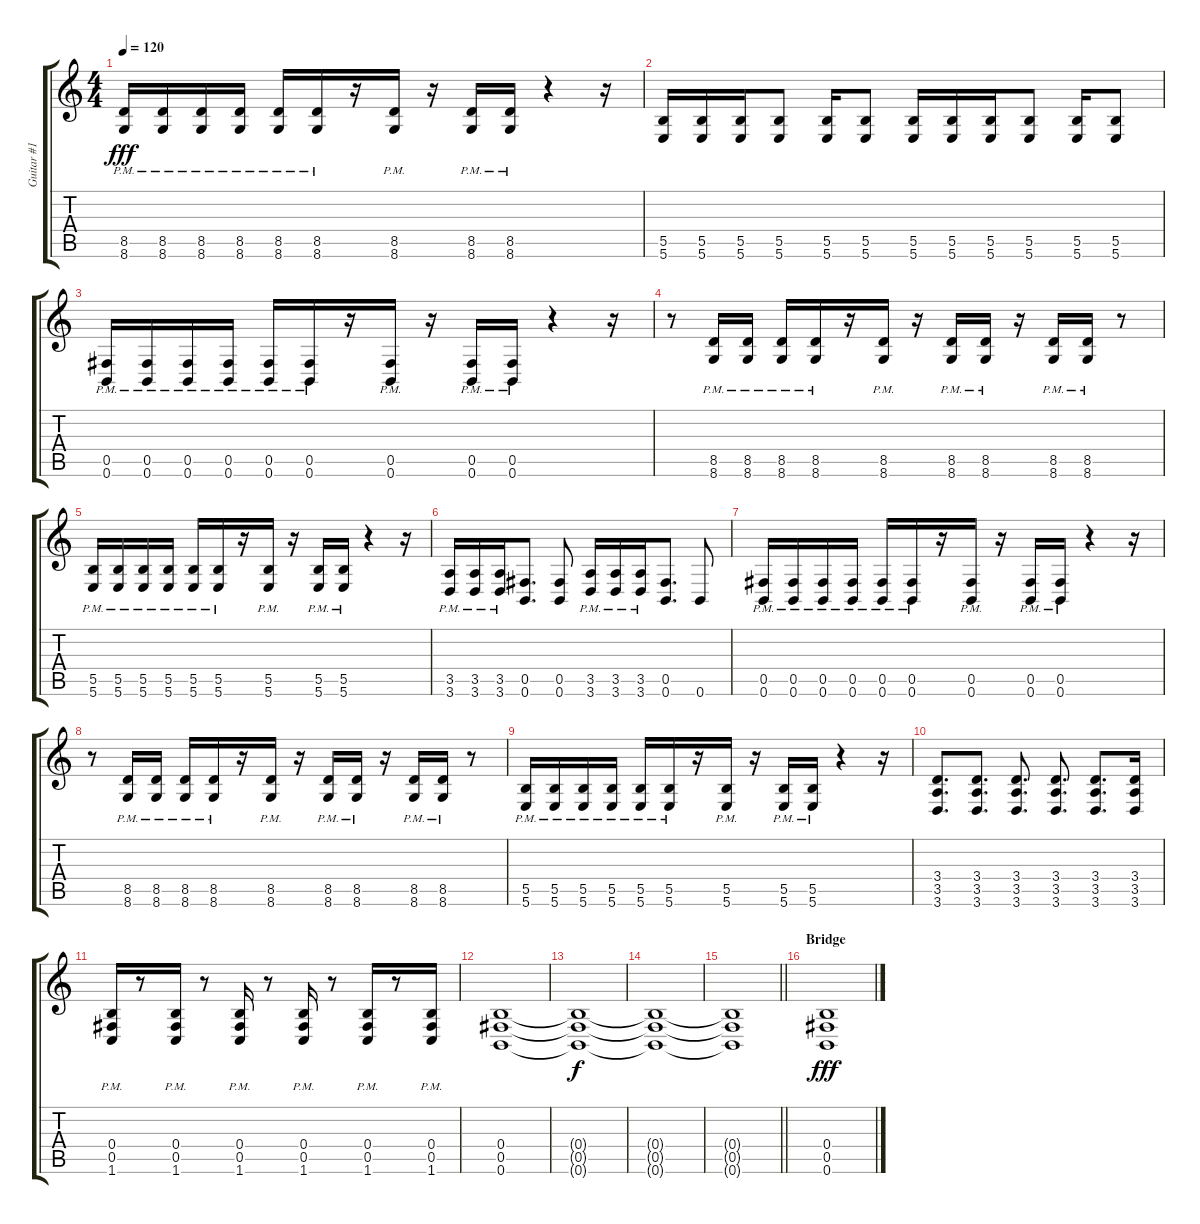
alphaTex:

\track ("Guitar #1" "Guitar #1") {instrument distortionguitar}
\staff {score tabs}
\tuning (Db4 Ab3 E3 B2 Gb2 B1) {hide}
\ts (4 4)
\tempo 120
\clef g2
\ks c
(8.5{pm} 8.6{pm}).16{dy fff} (8.5{pm} 8.6{pm}).16 (8.5{pm} 8.6{pm}).16 (8.5{pm} 8.6{pm}).16 (8.5{pm} 8.6{pm}).16 (8.5{pm} 8.6{pm}).16 r.16 (8.5{pm} 8.6{pm}).16 r.16 (8.5{pm} 8.6{pm}).16 (8.5{pm} 8.6{pm}).16 r.4 r.16 |
(5.5 5.6).16 (5.5 5.6).16 (5.5 5.6).16 (5.5 5.6).8 (5.5 5.6).16 (5.5 5.6).8 (5.5 5.6).16 (5.5 5.6).16 (5.5 5.6).16 (5.5 5.6).8 (5.5 5.6).16 (5.5 5.6).8 |
(0.5{pm} 0.6{pm}).16 (0.5{pm} 0.6{pm}).16 (0.5{pm} 0.6{pm}).16 (0.5{pm} 0.6{pm}).16 (0.5{pm} 0.6{pm}).16 (0.5{pm} 0.6{pm}).16 r.16 (0.5{pm} 0.6{pm}).16 r.16 (0.5{pm} 0.6{pm}).16 (0.5{pm} 0.6{pm}).16 r.4 r.16 |
r.8 (8.5{pm} 8.6{pm}).16 (8.5{pm} 8.6{pm}).16 (8.5{pm} 8.6{pm}).16 (8.5{pm} 8.6{pm}).16 r.16 (8.5{pm} 8.6{pm}).16 r.16 (8.5{pm} 8.6{pm}).16 (8.5{pm} 8.6{pm}).16 r.16 (8.5{pm} 8.6{pm}).16 (8.5{pm} 8.6{pm}).16 r.8 |
(5.5{pm} 5.6{pm}).16 (5.5{pm} 5.6{pm}).16 (5.5{pm} 5.6{pm}).16 (5.5{pm} 5.6{pm}).16 (5.5{pm} 5.6{pm}).16 (5.5{pm} 5.6{pm}).16 r.16 (5.5{pm} 5.6{pm}).16 r.16 (5.5{pm} 5.6{pm}).16 (5.5{pm} 5.6{pm}).16 r.4 r.16 |
(3.5{pm} 3.6{pm}).16 (3.5{pm} 3.6{pm}).16 (3.5{pm} 3.6{pm}).16 (0.5 0.6).8{d} (0.5 0.6).8 (3.5{pm} 3.6{pm}).16 (3.5{pm} 3.6{pm}).16 (3.5{pm} 3.6{pm}).16 (0.5 0.6).8{d} 0.6.8 |
(0.5{pm} 0.6{pm}).16 (0.5{pm} 0.6{pm}).16 (0.5{pm} 0.6{pm}).16 (0.5{pm} 0.6{pm}).16 (0.5{pm} 0.6{pm}).16 (0.5{pm} 0.6{pm}).16 r.16 (0.5{pm} 0.6{pm}).16 r.16 (0.5{pm} 0.6{pm}).16 (0.5{pm} 0.6{pm}).16 r.4 r.16 |
r.8 (8.5{pm} 8.6{pm}).16 (8.5{pm} 8.6{pm}).16 (8.5{pm} 8.6{pm}).16 (8.5{pm} 8.6{pm}).16 r.16 (8.5{pm} 8.6{pm}).16 r.16 (8.5{pm} 8.6{pm}).16 (8.5{pm} 8.6{pm}).16 r.16 (8.5{pm} 8.6{pm}).16 (8.5{pm} 8.6{pm}).16 r.8 |
(5.5{pm} 5.6{pm}).16 (5.5{pm} 5.6{pm}).16 (5.5{pm} 5.6{pm}).16 (5.5{pm} 5.6{pm}).16 (5.5{pm} 5.6{pm}).16 (5.5{pm} 5.6{pm}).16 r.16 (5.5{pm} 5.6{pm}).16 r.16 (5.5{pm} 5.6{pm}).16 (5.5{pm} 5.6{pm}).16 r.4 r.16 |
(3.4 3.5 3.6).8{d} (3.4 3.5 3.6).8{d} (3.4 3.5 3.6).8{d} (3.4 3.5 3.6).8{d} (3.4 3.5 3.6).8{d} (3.4 3.5 3.6).16 |
(0.4{pm} 0.5{pm} 1.6{pm}).16 r.8 (0.4{pm} 0.5{pm} 1.6{pm}).16 r.8 (0.4{pm} 0.5{pm} 1.6{pm}).16 r.8 (0.4{pm} 0.5{pm} 1.6{pm}).16 r.8 (0.4{pm} 0.5{pm} 1.6{pm}).16 r.8 (0.4{pm} 0.5{pm} 1.6{pm}).16 |
(0.4 0.5 0.6).1 |
(0.4{t} 0.5{t} 0.6{t}).1{dy f} |
(0.4{t} 0.5{t} 0.6{t}).1 |
\barLineRight lightlight
(0.4{t} 0.5{t} 0.6{t}).1 |
\section ("" "Bridge")
(0.4 0.5 0.6).1{dy fff}
